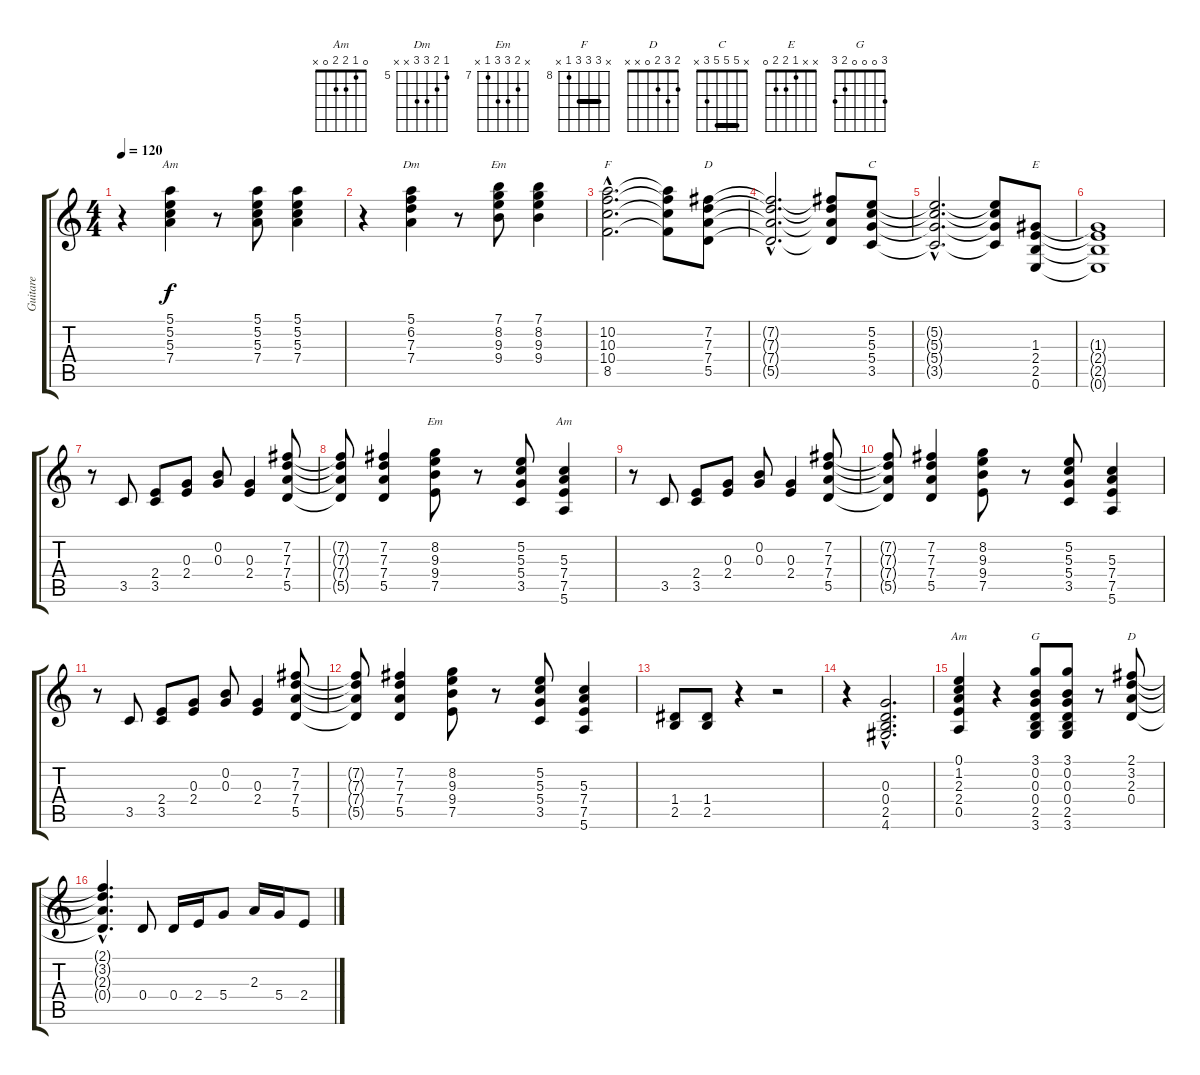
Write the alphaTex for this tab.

\track ("Guitare" "Guitare") {instrument electricguitarclean}
\staff {score tabs}
\tuning (E4 B3 G3 D3 A2 E2) {hide}
\chord ("Am" 5 5 5 7 x x) {firstfret 5 barre 5}
\chord ("Dm" 5 6 7 7 x x) {firstfret 5}
\chord ("Em" 7 8 9 9 x x) {firstfret 7}
\chord ("F" x 10 10 10 8 x) {firstfret 8 barre 10}
\chord ("D" x 7 7 7 5 x) {firstfret 5 barre 7}
\chord ("C" x 5 5 5 3 x) {barre 5}
\chord ("E" x x 1 2 2 0)
\chord ("Em" x 8 9 9 7 x) {firstfret 7}
\chord ("Am" x x 5 7 7 5) {firstfret 5 barre 5}
\chord ("Am" 0 1 2 2 0 x)
\chord ("G" 3 0 0 0 2 3)
\chord ("D" 2 3 2 0 x x)
\ts (4 4)
\tempo 120
\clef g2
\ks c
r.4{dy f} (5.1 5.2 5.3 7.4).4{ch "Am"} r.8 (5.1 5.2 5.3 7.4).8 (5.1 5.2 5.3 7.4).4 |
r.4 (5.1 6.2 7.3 7.4).4{ch "Dm"} r.8 (7.1 8.2 9.3 9.4).8{ch "Em"} (7.1 8.2 9.3 9.4).4 |
(10.2{hac} 10.3{hac} 10.4{hac} 8.5{hac}).2{d ch "F"} (10.2{t} 10.3{t} 10.4{t} 8.5{t}).8 (7.2 7.3 7.4 5.5).8{ch "D"} |
(7.2{hac t} 7.3{hac t} 7.4{hac t} 5.5{hac t}).2{d} (7.2{t} 7.3{t} 7.4{t} 5.5{t}).8 (5.2 5.3 5.4 3.5).8{ch "C"} |
(5.2{hac t} 5.3{hac t} 5.4{hac t} 3.5{hac t}).2{d} (5.2{t} 5.3{t} 5.4{t} 3.5{t}).8 (1.3 2.4 2.5 0.6).8{ch "E"} |
(1.3{t} 2.4{t} 2.5{t} 0.6{t}).1 |
r.8 3.5.8 (2.4 3.5).8 (0.3 2.4).8 (0.2 0.3).8 (0.3 2.4).4 (7.2 7.3 7.4 5.5).8 |
(7.2{t} 7.3{t} 7.4{t} 5.5{t}).8 (7.2 7.3 7.4 5.5).4 (8.2 9.3 9.4 7.5).8{ch "Em"} r.8 (5.2 5.3 5.4 3.5).8 (5.3 7.4 7.5 5.6).4{ch "Am"} |
r.8 3.5.8 (2.4 3.5).8 (0.3 2.4).8 (0.2 0.3).8 (0.3 2.4).4 (7.2 7.3 7.4 5.5).8 |
(7.2{t} 7.3{t} 7.4{t} 5.5{t}).8 (7.2 7.3 7.4 5.5).4 (8.2 9.3 9.4 7.5).8 r.8 (5.2 5.3 5.4 3.5).8 (5.3 7.4 7.5 5.6).4 |
r.8 3.5.8 (2.4 3.5).8 (0.3 2.4).8 (0.2 0.3).8 (0.3 2.4).4 (7.2 7.3 7.4 5.5).8 |
(7.2{t} 7.3{t} 7.4{t} 5.5{t}).8 (7.2 7.3 7.4 5.5).4 (8.2 9.3 9.4 7.5).8 r.8 (5.2 5.3 5.4 3.5).8 (5.3 7.4 7.5 5.6).4 |
(1.4 2.5).8 (1.4 2.5).8 r.4 r.2 |
r.4 (0.3{hac} 0.4{hac} 2.5{hac} 4.6{hac}).2{d} |
(0.1 1.2 2.3 2.4 0.5).4{ch "Am"} r.4 (3.1 0.2 0.3 0.4 2.5 3.6).8{ch "G"} (3.1 0.2 0.3 0.4 2.5 3.6).8 r.8 (2.1 3.2 2.3 0.4).8{ch "D"} |
(2.1{hac t} 3.2{hac t} 2.3{hac t} 0.4{hac t}).4{d} 0.4.8 0.4.16 2.4.16 5.4.8 2.3.16 5.4.16 2.4.8
